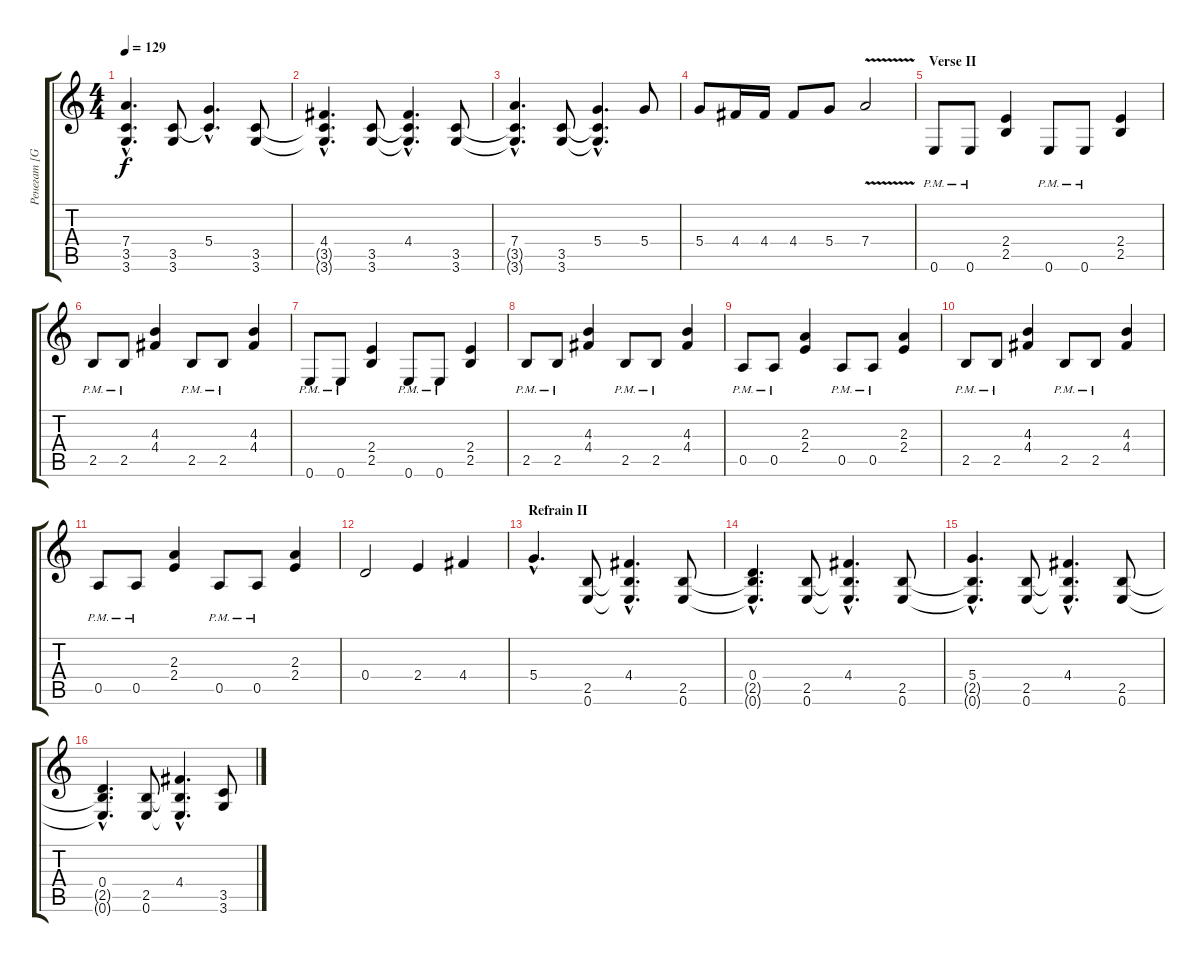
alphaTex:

\track ("Ренегат [Guitar I]" "Ренегат [G") {instrument electricguitarmuted}
\staff {score tabs}
\tuning (E4 B3 G3 D3 A2 E2) {hide}
\ts (4 4)
\tempo 129
\clef g2
\ks c
(7.4{hac} 3.5{hac t} 3.6{hac t}).4{d dy f} (3.5 3.6).8 (5.4{hac} 3.5{hac t}).4{d} (3.5 3.6).8 |
(4.4{hac} 3.5{hac t} 3.6{hac t}).4{d} (3.5 3.6).8 (4.4{hac} 3.5{hac t} 3.6{hac t}).4{d} (3.5 3.6).8 |
(7.4{hac} 3.5{hac t} 3.6{hac t}).4{d} (3.5 3.6).8 (5.4{hac} 3.5{hac t} 3.6{hac t}).4{d} 5.4.8 |
5.4.8 4.4.16 4.4.16 4.4.8 5.4.8 7.4{v}.2 |
\section ("" "Verse II")
0.6{pm}.8 0.6{pm}.8 (2.4 2.5).4 0.6{pm}.8 0.6{pm}.8 (2.4 2.5).4 |
2.5{pm}.8 2.5{pm}.8 (4.3 4.4).4 2.5{pm}.8 2.5{pm}.8 (4.3 4.4).4 |
0.6{pm}.8 0.6{pm}.8 (2.4 2.5).4 0.6{pm}.8 0.6{pm}.8 (2.4 2.5).4 |
2.5{pm}.8 2.5{pm}.8 (4.3 4.4).4 2.5{pm}.8 2.5{pm}.8 (4.3 4.4).4 |
0.5{pm}.8 0.5{pm}.8 (2.3 2.4).4 0.5{pm}.8 0.5{pm}.8 (2.3 2.4).4 |
2.5{pm}.8 2.5{pm}.8 (4.3 4.4).4 2.5{pm}.8 2.5{pm}.8 (4.3 4.4).4 |
0.5{pm}.8 0.5{pm}.8 (2.3 2.4).4 0.5{pm}.8 0.5{pm}.8 (2.3 2.4).4 |
0.4.2 2.4.4 4.4.4 |
\section ("" "Refrain II")
5.4{hac}.4{d} (2.5 0.6).8 (4.4{hac} 2.5{hac t} 0.6{hac t}).4{d} (2.5 0.6).8 |
(0.4{hac} 2.5{hac t} 0.6{hac t}).4{d} (2.5 0.6).8 (4.4{hac} 2.5{hac t} 0.6{hac t}).4{d} (2.5 0.6).8 |
(5.4{hac} 2.5{hac t} 0.6{hac t}).4{d} (2.5 0.6).8 (4.4{hac} 2.5{hac t} 0.6{hac t}).4{d} (2.5 0.6).8 |
(0.4{hac} 2.5{hac t} 0.6{hac t}).4{d} (2.5 0.6).8 (4.4{hac} 2.5{hac t} 0.6{hac t}).4{d} (3.5 3.6).8
